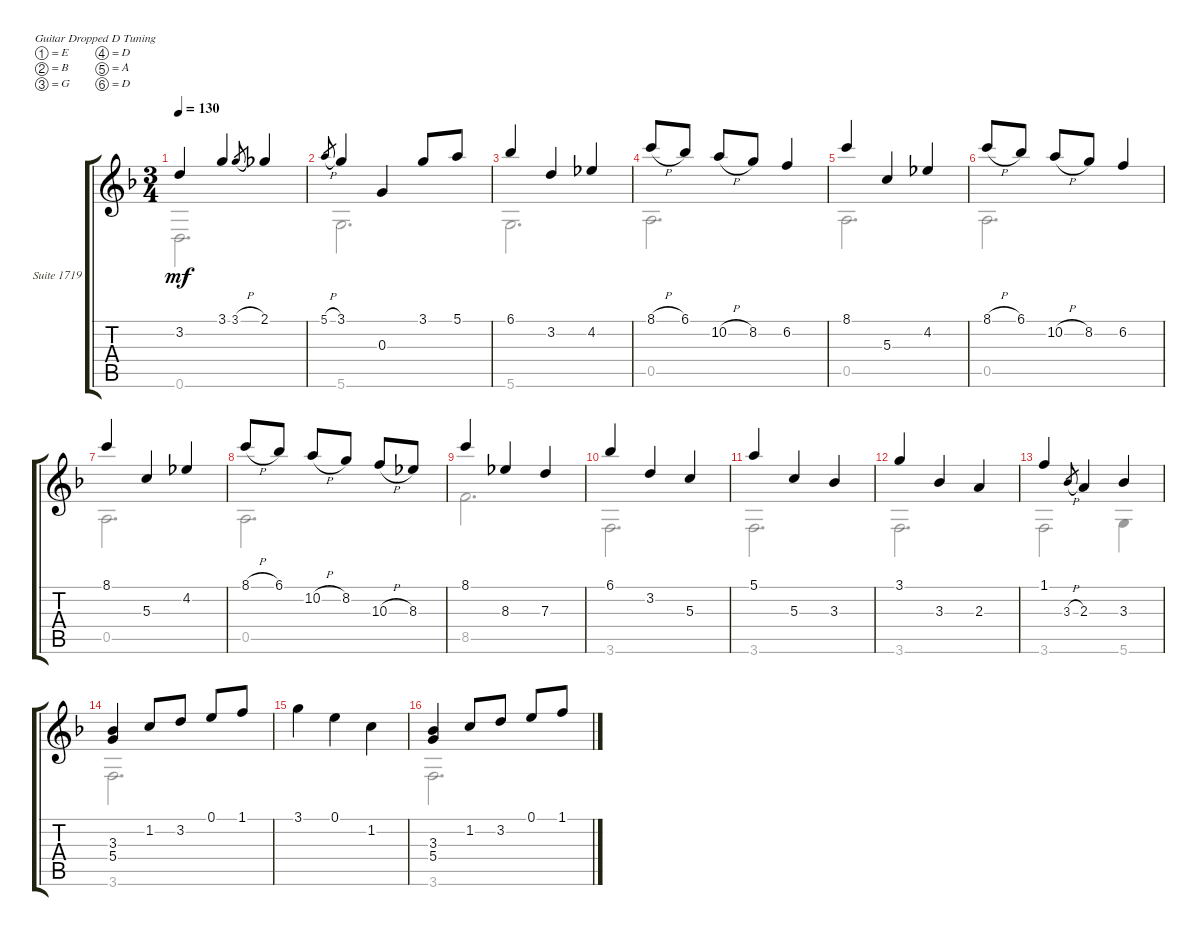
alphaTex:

\bracketExtendMode groupsimilarinstruments
\firstSystemTrackNameOrientation horizontal
\otherSystemsTrackNameOrientation horizontal
\track ("Suite 1719 In Dm - 3. La Badinage" "Suite 1719") {instrument acousticguitarnylon}
\staff {score tabs}
\tuning (E4 B3 G3 D3 A2 D2)
\voice
\ts (3 4)
\tempo 130
\clef g2
\ks dminor
3.2.4{dy mf} 3.1.4 3.1{h}.8{gr} 2.1.4 |
5.1{h}.8{gr} 3.1.4 0.3.4 3.1.8 5.1.8 |
6.1.4 3.2.4 4.2.4 |
8.1{h}.8 6.1.8 10.2{h}.8 8.2.8 6.2.4 |
8.1.4 5.3.4 4.2.4 |
8.1{h}.8 6.1.8 10.2{h}.8 8.2.8 6.2.4 |
8.1.4 5.3.4 4.2.4 |
8.1{h}.8 6.1.8 10.2{h}.8 8.2.8 10.3{h}.8 8.3.8 |
8.1.4 8.3.4 7.3.4 |
6.1.4 3.2.4 5.3.4 |
5.1.4 5.3.4 3.3.4 |
3.1.4 3.3.4 2.3.4 |
1.1.4 3.3{h}.8{gr} 2.3.4 3.3.4 |
(3.3 5.4).4 1.2.8 3.2.8 0.1.8 1.1.8 |
3.1.4 0.1.4 1.2.4 |
(3.3 5.4).4 1.2.8 3.2.8 0.1.8 1.1.8
\voice
\clef g2
\ottava regular
\simile none
\ks dminor
0.6.2{d dy mf} |
5.6.2{d} |
5.6.2{d} |
0.5.2{d} |
0.5.2{d} |
0.5.2{d} |
0.5.2{d} |
0.5.2{d} |
8.5.2{d} |
3.6.2{d} |
3.6.2{d} |
3.6.2{d} |
3.6.2 5.6.4 |
3.6.2{d} |
|
3.6.2{d}
